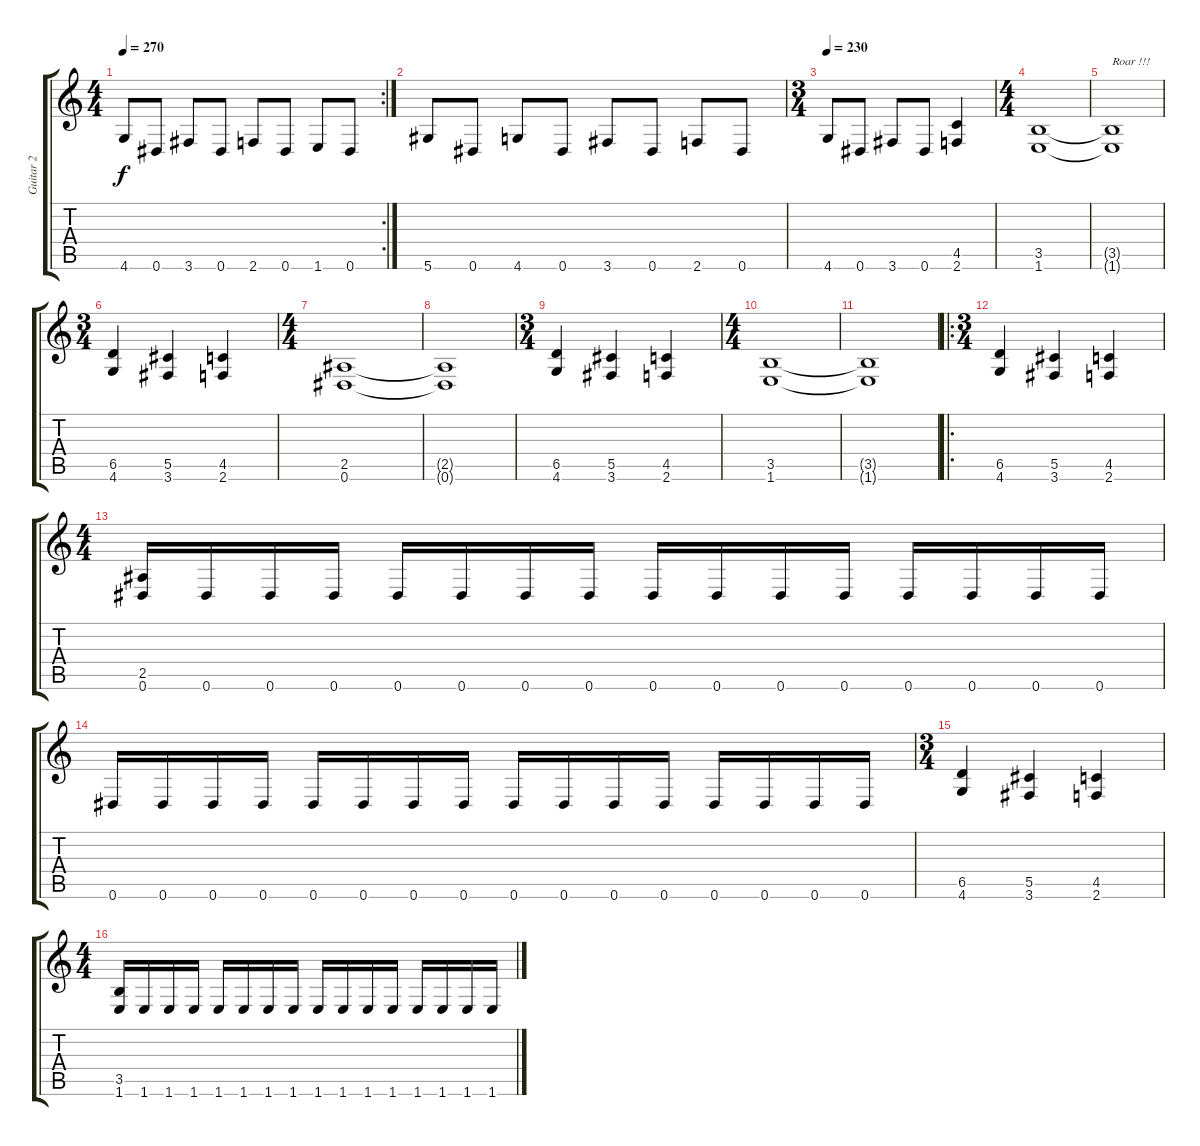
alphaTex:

\track ("Guitar 2" "Guitar 2") {instrument distortionguitar}
\staff {score tabs}
\tuning (Eb4 Bb3 Gb3 Db3 Ab2 Eb2) {hide}
\rc 2
\ts (4 4)
\tempo 270
\clef g2
\ks c
4.6.8{dy f} 0.6.8 3.6.8 0.6.8 2.6.8 0.6.8 1.6.8 0.6.8 |
5.6.8 0.6.8 4.6.8 0.6.8 3.6.8 0.6.8 2.6.8 0.6.8 |
\ts (3 4)
\tempo 230
4.6.8 0.6.8 3.6.8 0.6.8 (4.5 2.6).4 |
\ts (4 4)
(3.5 1.6).1 |
(3.5{t} 1.6{t}).1{txt "Roar !!!"} |
\ts (3 4)
(6.5 4.6).4 (5.5 3.6).4 (4.5 2.6).4 |
\ts (4 4)
(2.5 0.6).1 |
(2.5{t} 0.6{t}).1 |
\ts (3 4)
(6.5 4.6).4 (5.5 3.6).4 (4.5 2.6).4 |
\ts (4 4)
(3.5 1.6).1 |
(3.5{t} 1.6{t}).1 |
\ro
\ts (3 4)
(6.5 4.6).4 (5.5 3.6).4 (4.5 2.6).4 |
\ts (4 4)
(2.5 0.6).16 0.6.16 0.6.16 0.6.16 0.6.16 0.6.16 0.6.16 0.6.16 0.6.16 0.6.16 0.6.16 0.6.16 0.6.16 0.6.16 0.6.16 0.6.16 |
0.6.16 0.6.16 0.6.16 0.6.16 0.6.16 0.6.16 0.6.16 0.6.16 0.6.16 0.6.16 0.6.16 0.6.16 0.6.16 0.6.16 0.6.16 0.6.16 |
\ts (3 4)
(6.5 4.6).4 (5.5 3.6).4 (4.5 2.6).4 |
\ts (4 4)
(3.5 1.6).16 1.6.16 1.6.16 1.6.16 1.6.16 1.6.16 1.6.16 1.6.16 1.6.16 1.6.16 1.6.16 1.6.16 1.6.16 1.6.16 1.6.16 1.6.16
